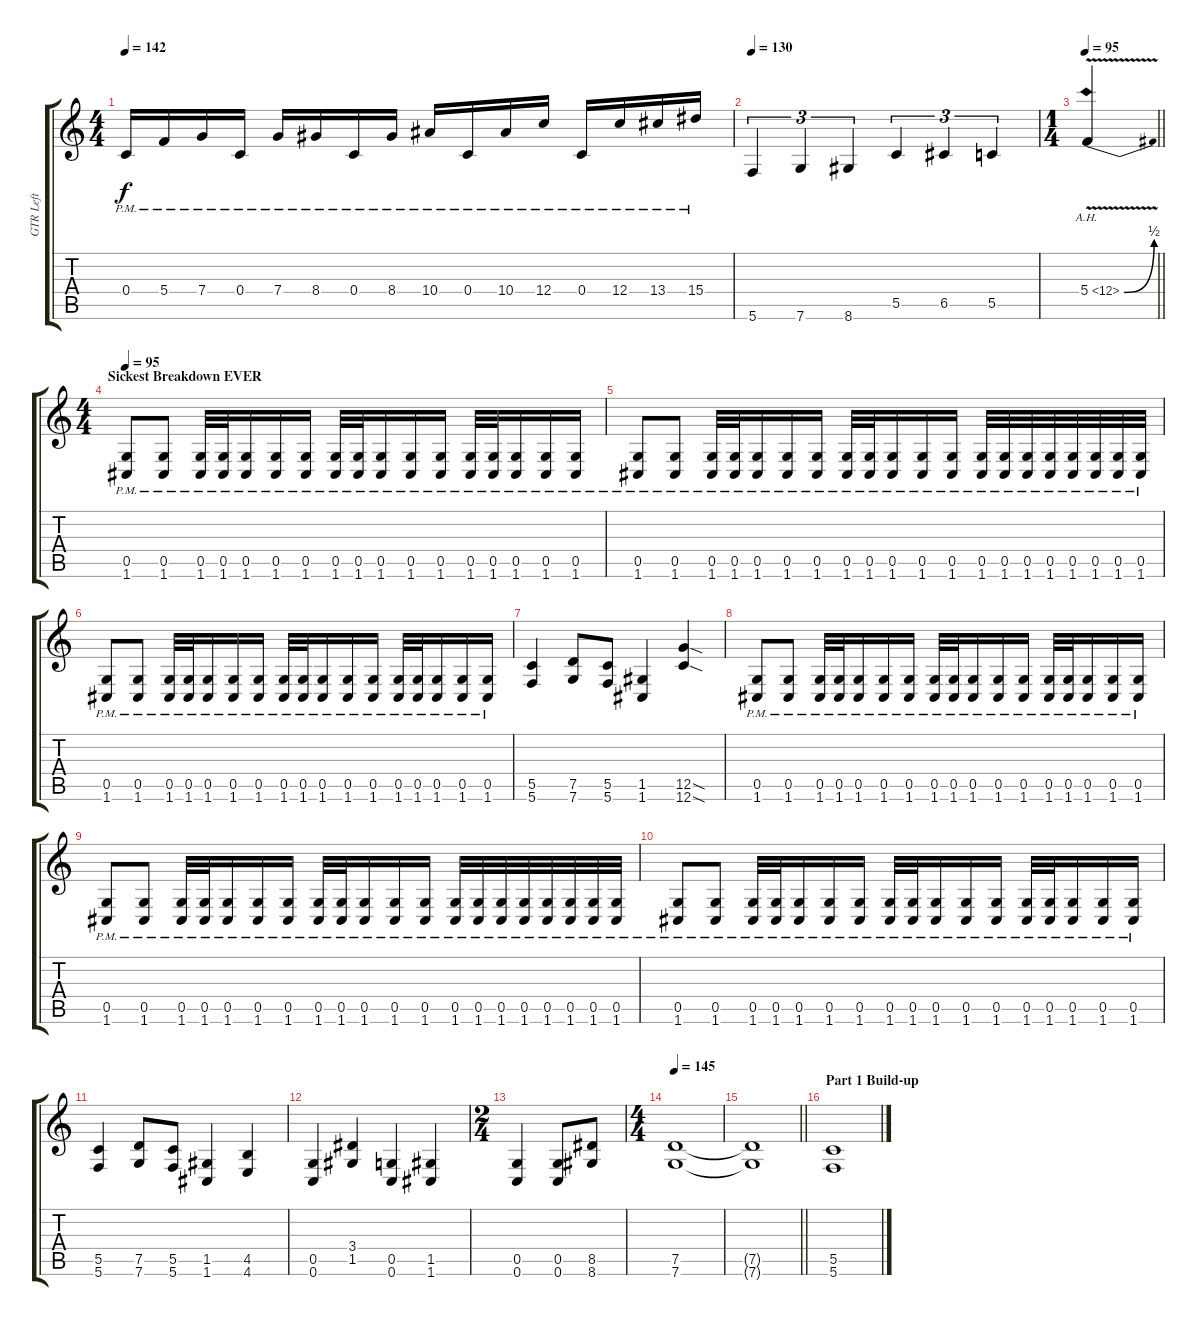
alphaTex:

\track ("GTR Left" "GTR Left") {instrument distortionguitar}
\staff {score tabs}
\tuning (D4 A3 F3 C3 G2 C2) {hide}
\ts (4 4)
\tempo 142
\clef g2
\ks c
0.4{pm}.16{dy f} 5.4{pm}.16 7.4{pm}.16 0.4{pm}.16 7.4{pm}.16 8.4{pm}.16 0.4{pm}.16 8.4{pm}.16 10.4{pm}.16 0.4{pm}.16 10.4{pm}.16 12.4{pm}.16 0.4{pm}.16 12.4{pm}.16 13.4{pm}.16 15.4{pm}.16 |
\tempo 130
5.6.4{tu (3 2)} 7.6.4{tu (3 2)} 8.6.4{tu (3 2)} 5.5.4{tu (3 2)} 6.5.4{tu (3 2)} 5.5.4{tu (3 2)} |
\ts (1 4)
\tempo 95
\barLineRight lightlight
5.4{be (bend 0 0 60 2) ah 7 v}.4 |
\ts (4 4)
\section ("" "Sickest Breakdown EVER")
\tempo 95
(0.5{pm} 1.6{pm}).8 (0.5{pm} 1.6{pm}).8 (0.5{pm} 1.6{pm}).32 (0.5{pm} 1.6{pm}).32 (0.5{pm} 1.6{pm}).16 (0.5{pm} 1.6{pm}).16 (0.5{pm} 1.6{pm}).16 (0.5{pm} 1.6{pm}).32 (0.5{pm} 1.6{pm}).32 (0.5{pm} 1.6{pm}).16 (0.5{pm} 1.6{pm}).16 (0.5{pm} 1.6{pm}).16 (0.5{pm} 1.6{pm}).32 (0.5{pm} 1.6{pm}).32 (0.5{pm} 1.6{pm}).16 (0.5{pm} 1.6{pm}).16 (0.5{pm} 1.6{pm}).16 |
(0.5{pm} 1.6{pm}).8 (0.5{pm} 1.6{pm}).8 (0.5{pm} 1.6{pm}).32 (0.5{pm} 1.6{pm}).32 (0.5{pm} 1.6{pm}).16 (0.5{pm} 1.6{pm}).16 (0.5{pm} 1.6{pm}).16 (0.5{pm} 1.6{pm}).32 (0.5{pm} 1.6{pm}).32 (0.5{pm} 1.6{pm}).16 (0.5{pm} 1.6{pm}).16 (0.5{pm} 1.6{pm}).16 (0.5{pm} 1.6{pm}).32 (0.5{pm} 1.6{pm}).32 (0.5{pm} 1.6{pm}).32 (0.5{pm} 1.6{pm}).32 (0.5{pm} 1.6{pm}).32 (0.5{pm} 1.6{pm}).32 (0.5{pm} 1.6{pm}).32 (0.5{pm} 1.6{pm}).32 |
(0.5{pm} 1.6{pm}).8 (0.5{pm} 1.6{pm}).8 (0.5{pm} 1.6{pm}).32 (0.5{pm} 1.6{pm}).32 (0.5{pm} 1.6{pm}).16 (0.5{pm} 1.6{pm}).16 (0.5{pm} 1.6{pm}).16 (0.5{pm} 1.6{pm}).32 (0.5{pm} 1.6{pm}).32 (0.5{pm} 1.6{pm}).16 (0.5{pm} 1.6{pm}).16 (0.5{pm} 1.6{pm}).16 (0.5{pm} 1.6{pm}).32 (0.5{pm} 1.6{pm}).32 (0.5{pm} 1.6{pm}).16 (0.5{pm} 1.6{pm}).16 (0.5{pm} 1.6{pm}).16 |
(5.5 5.6).4 (7.5 7.6).8 (5.5 5.6).8 (1.5 1.6).4 (12.5{sod} 12.6{sod}).4 |
(0.5{pm} 1.6{pm}).8 (0.5{pm} 1.6{pm}).8 (0.5{pm} 1.6{pm}).32 (0.5{pm} 1.6{pm}).32 (0.5{pm} 1.6{pm}).16 (0.5{pm} 1.6{pm}).16 (0.5{pm} 1.6{pm}).16 (0.5{pm} 1.6{pm}).32 (0.5{pm} 1.6{pm}).32 (0.5{pm} 1.6{pm}).16 (0.5{pm} 1.6{pm}).16 (0.5{pm} 1.6{pm}).16 (0.5{pm} 1.6{pm}).32 (0.5{pm} 1.6{pm}).32 (0.5{pm} 1.6{pm}).16 (0.5{pm} 1.6{pm}).16 (0.5{pm} 1.6{pm}).16 |
(0.5{pm} 1.6{pm}).8 (0.5{pm} 1.6{pm}).8 (0.5{pm} 1.6{pm}).32 (0.5{pm} 1.6{pm}).32 (0.5{pm} 1.6{pm}).16 (0.5{pm} 1.6{pm}).16 (0.5{pm} 1.6{pm}).16 (0.5{pm} 1.6{pm}).32 (0.5{pm} 1.6{pm}).32 (0.5{pm} 1.6{pm}).16 (0.5{pm} 1.6{pm}).16 (0.5{pm} 1.6{pm}).16 (0.5{pm} 1.6{pm}).32 (0.5{pm} 1.6{pm}).32 (0.5{pm} 1.6{pm}).32 (0.5{pm} 1.6{pm}).32 (0.5{pm} 1.6{pm}).32 (0.5{pm} 1.6{pm}).32 (0.5{pm} 1.6{pm}).32 (0.5{pm} 1.6{pm}).32 |
(0.5{pm} 1.6{pm}).8 (0.5{pm} 1.6{pm}).8 (0.5{pm} 1.6{pm}).32 (0.5{pm} 1.6{pm}).32 (0.5{pm} 1.6{pm}).16 (0.5{pm} 1.6{pm}).16 (0.5{pm} 1.6{pm}).16 (0.5{pm} 1.6{pm}).32 (0.5{pm} 1.6{pm}).32 (0.5{pm} 1.6{pm}).16 (0.5{pm} 1.6{pm}).16 (0.5{pm} 1.6{pm}).16 (0.5{pm} 1.6{pm}).32 (0.5{pm} 1.6{pm}).32 (0.5{pm} 1.6{pm}).16 (0.5{pm} 1.6{pm}).16 (0.5{pm} 1.6{pm}).16 |
(5.5 5.6).4 (7.5 7.6).8 (5.5 5.6).8 (1.5 1.6).4 (4.5 4.6).4 |
(0.5 0.6).4 (3.4 1.5).4 (0.5 0.6).4 (1.5 1.6).4 |
\ts (2 4)
(0.5 0.6).4 (0.5 0.6).8 (8.5 8.6).8 |
\ts (4 4)
\tempo 142
\tempo 145
(7.5 7.6).1 |
\barLineRight lightlight
(7.5{t} 7.6{t}).1 |
\section ("" "Part 1 Build-up")
(5.5 5.6).1
